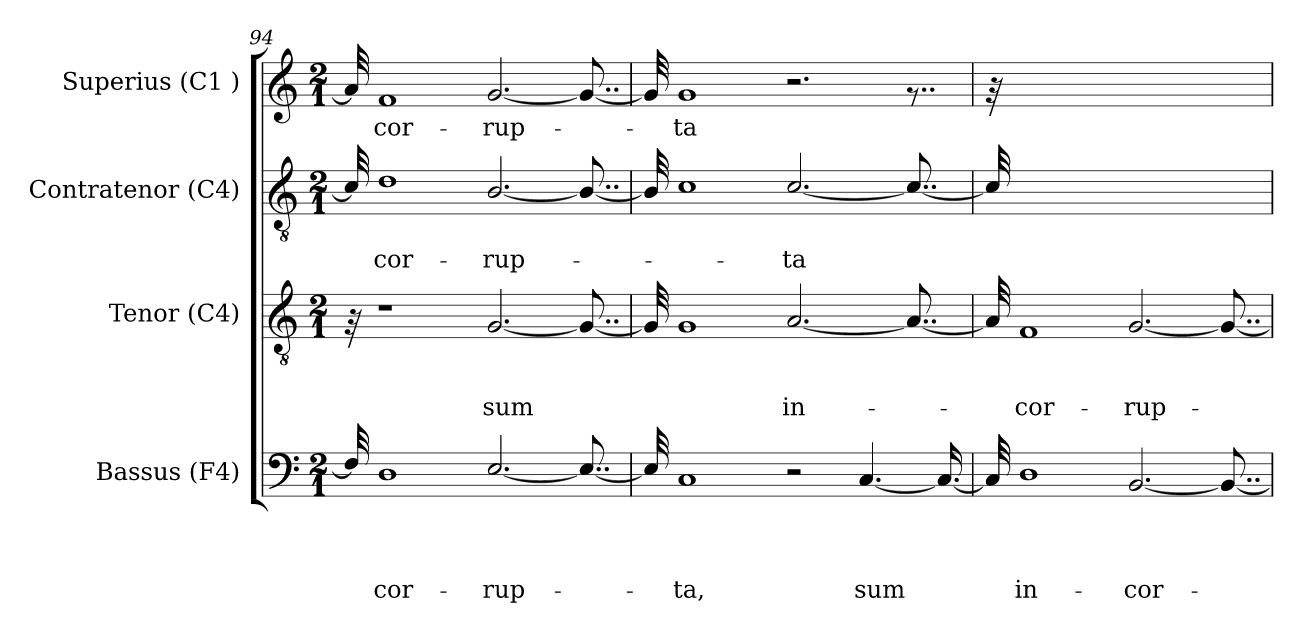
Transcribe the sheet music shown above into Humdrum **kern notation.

**kern	**text	**text	**text	**text	**kern	**text	**text	**text	**kern	**text	**text	**kern	**text
*part4	*part4	*part4	*part4	*part4	*part3	*part3	*part3	*part3	*part2	*part2	*part2	*part1	*part1
*staff4	*staff4	*staff4	*staff4	*staff4	*staff3	*staff3	*staff3	*staff3	*staff2	*staff2	*staff2	*staff1	*staff1
*I"Bassus (F4)	*	*	*	*	*I"Tenor (C4)	*	*	*	*I"Contratenor (C4)	*	*	*I"Superius (C1 )	*
*I'B.	*	*	*	*	*I'T.	*	*	*	*I'C.	*	*	*I'S.	*
*clefF4	*	*	*	*	*clefGv2	*	*	*	*clefGv2	*	*	*clefG2	*
*k[]	*	*	*	*	*k[]	*	*	*	*k[]	*	*	*k[]	*
*C:	*	*	*	*	*C:	*	*	*	*C:	*	*	*C:	*
*M2/1	*	*	*	*	*M2/1	*	*	*	*M2/1	*	*	*M2/1	*
=94	=94	=94	=94	=94	=94	=94	=94	=94	=94	=94	=94	=94	=94
32F/]	.	.	.	.	32rF	.	.	.	32c/]	.	.	32a/]	.
!	!	!	!	!LO:LY:b	!	!	!	!	!	!	!LO:LY:b	!	!LO:LY:b
1D	.	.	.	-cor-	1r	.	.	.	1d	.	-cor-	1f	-cor-
!	!	!	!	!LO:LY:b	!	!	!	!LO:LY:b	!	!	!LO:LY:b	!	!LO:LY:b
[<2.E/	.	.	.	-rup-	[<2.G/	.	.	sum	[<2.B/	.	-rup-	[<2.g/	-rup-
8..E/_	.	.	.	.	8..G/_	.	.	.	8..B/_	.	.	8..g/_	.
=95	=95	=95	=95	=95	=95	=95	=95	=95	=95	=95	=95	=95	=95
32E/]	.	.	.	.	32G/]	.	.	.	32B/]	.	.	32g/]	.
!	!	!	!	!LO:LY:b	!	!	!	!	!	!	!	!	!LO:LY:b
1C	.	.	.	-ta,	1G	.	.	.	1c	.	.	1g	-ta
!	!	!	!	!	!	!	!	!LO:LY:b	!	!	!LO:LY:b	!	!
2r	.	.	.	.	[<2.A/	.	.	in-	[<2.c/	.	-ta	2.r	.
!	!	!	!	!LO:LY:b	!	!	!	!	!	!	!	!	!
[<4.C/	.	.	.	sum	.	.	.	.	.	.	.	.	.
.	.	.	.	.	8..A/_	.	.	.	8..c/_	.	.	8..rf	.
16.C/_	.	.	.	.	.	.	.	.	.	.	.	.	.
!!LO:LB:g=z
=96	=96	=96	=96	=96	=96	=96	=96	=96	=96	=96	=96	=96	=96
32C/]	.	.	.	.	32A/]	.	.	.	32c/]	.	.	32rf	.
!	!	!	!	!LO:LY:b	!	!	!	!LO:LY:b	!	!	!	!	!
1D	.	.	.	in-	1F	.	.	-cor-	1ryy	.	.	1ryy	.
!	!	!	!	!LO:LY:b	!	!	!	!LO:LY:b	!	!	!	!	!
[<2.BB/	.	.	.	-cor-	[<2.G/	.	.	-rup-	32%31ryy	.	.	32%31ryy	.
8..BB/_	.	.	.	.	8..G/_	.	.	.	.	.	.	.	.
=	=	=	=	=	=	=	=	=	=	=	=	=	=
*-	*-	*-	*-	*-	*-	*-	*-	*-	*-	*-	*-	*-	*-
